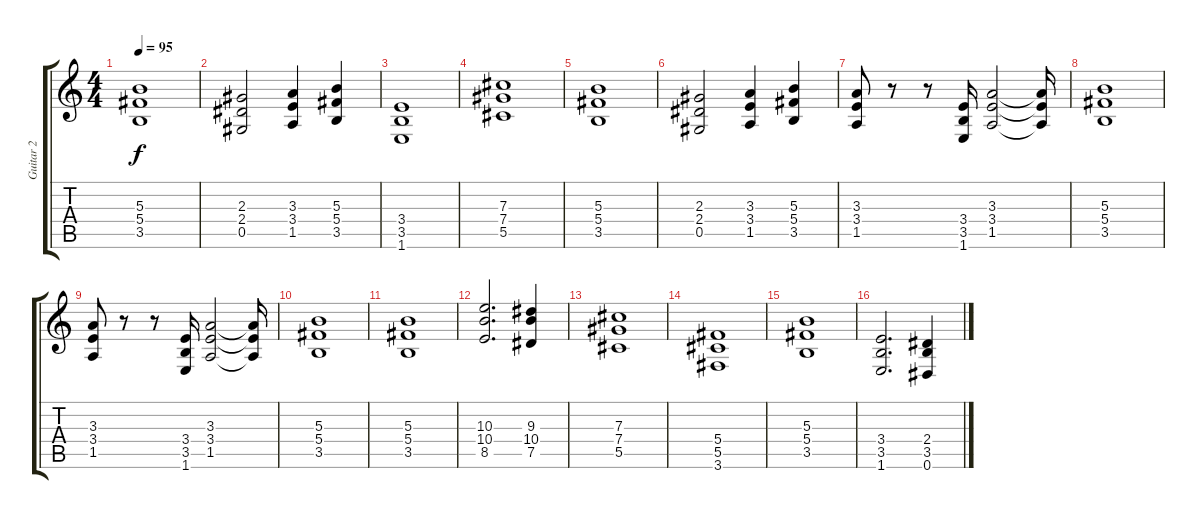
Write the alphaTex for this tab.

\track ("Guitar 2" "Guitar 2") {instrument distortionguitar}
\staff {score tabs}
\tuning (Eb4 Bb3 Gb3 Db3 Ab2 Eb2) {hide}
\ts (4 4)
\tempo 95
\clef g2
\ks c
(5.3 5.4 3.5).1{dy f} |
(2.3 2.4 0.5).2 (3.3 3.4 1.5).4 (5.3 5.4 3.5).4 |
(3.4 3.5 1.6).1 |
(7.3 7.4 5.5).1 |
(5.3 5.4 3.5).1 |
(2.3 2.4 0.5).2 (3.3 3.4 1.5).4 (5.3 5.4 3.5).4 |
(3.3 3.4 1.5).8 r.8 r.8 (3.4 3.5 1.6).16 (3.3 3.4 1.5).2 (3.3{t} 3.4{t} 1.5{t}).16 |
(5.3 5.4 3.5).1 |
(3.3 3.4 1.5).8 r.8 r.8 (3.4 3.5 1.6).16 (3.3 3.4 1.5).2 (3.3{t} 3.4{t} 1.5{t}).16 |
(5.3 5.4 3.5).1 |
(5.3 5.4 3.5).1 |
(10.3 10.4 8.5).2{d} (9.3 10.4 7.5).4 |
(7.3 7.4 5.5).1 |
(5.4 5.5 3.6).1 |
(5.3 5.4 3.5).1 |
(3.4 3.5 1.6).2{d} (2.4 3.5 0.6).4
